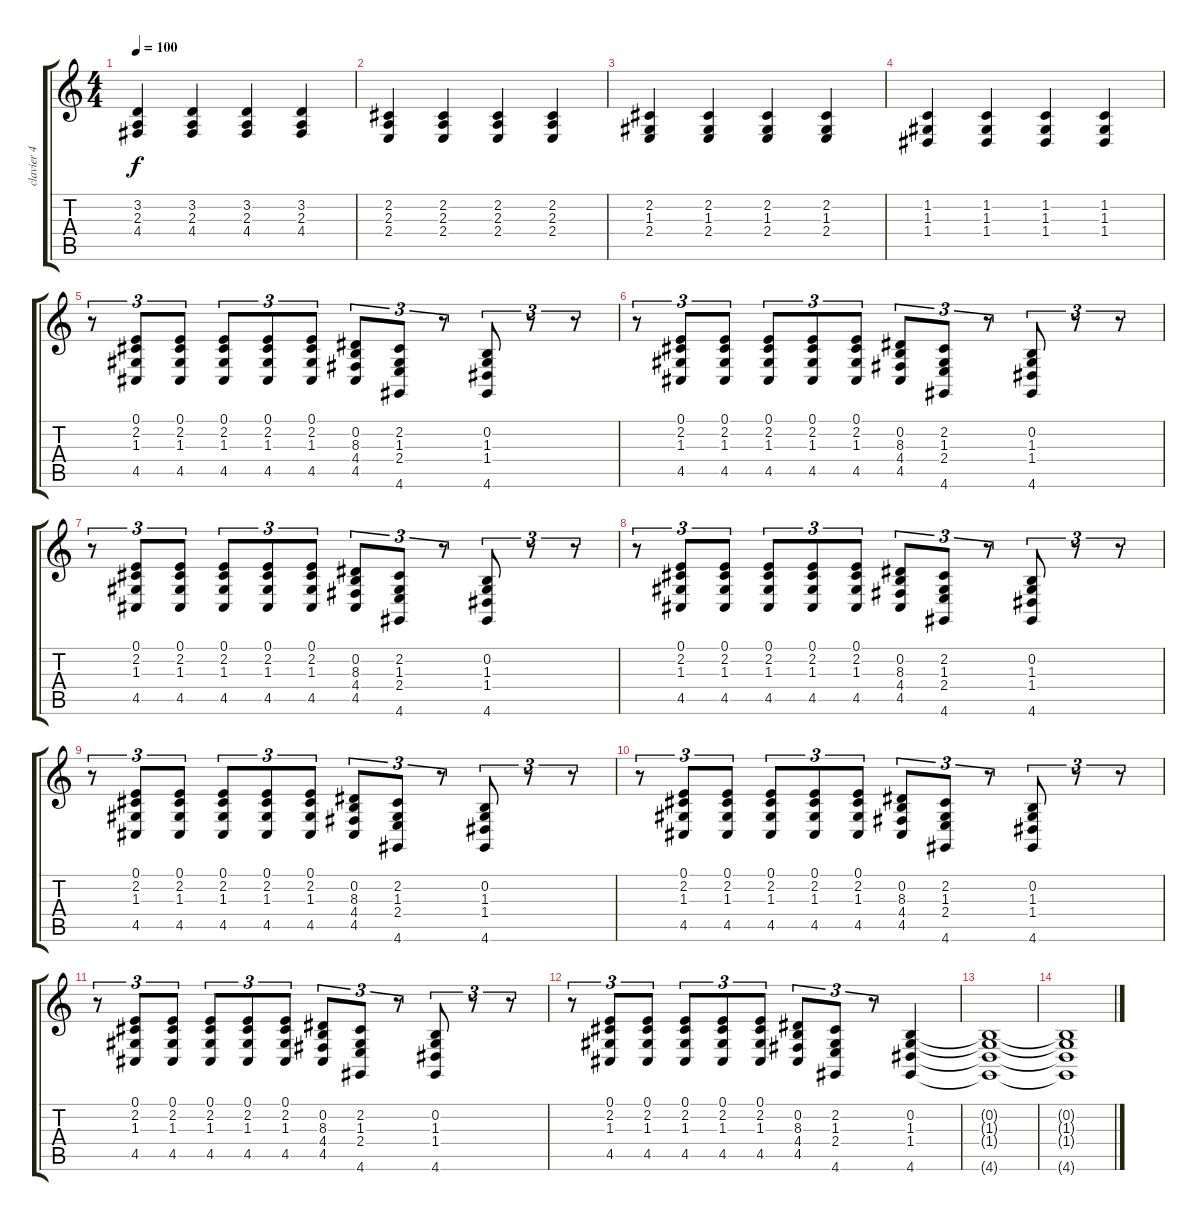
\track ("clavier 4" "clavier 4") {instrument acousticgrandpiano}
\staff {score tabs}
\tuning (E4 B3 G3 D3 A2 E2) {hide}
\ts (4 4)
\tempo 100
\clef g2
\ks c
(3.2 2.3 4.4).4{dy f} (3.2 2.3 4.4).4 (3.2 2.3 4.4).4 (3.2 2.3 4.4).4 |
(2.2 2.3 2.4).4 (2.2 2.3 2.4).4 (2.2 2.3 2.4).4 (2.2 2.3 2.4).4 |
(2.2 1.3 2.4).4 (2.2 1.3 2.4).4 (2.2 1.3 2.4).4 (2.2 1.3 2.4).4 |
(1.2 1.3 1.4).4 (1.2 1.3 1.4).4 (1.2 1.3 1.4).4 (1.2 1.3 1.4).4 |
r.8{tu (3 2)} (0.1 2.2 1.3 4.5).8{tu (3 2)} (0.1 2.2 1.3 4.5).8{tu (3 2)} (0.1 2.2 1.3 4.5).8{tu (3 2)} (0.1 2.2 1.3 4.5).8{tu (3 2)} (0.1 2.2 1.3 4.5).8{tu (3 2)} (0.2 8.3 4.4 4.5).8{tu (3 2)} (2.2 1.3 2.4 4.6).8{tu (3 2)} r.8{tu (3 2)} (0.2 1.3 1.4 4.6).8{tu (3 2)} r.8{tu (3 2)} r.8{tu (3 2)} |
r.8{tu (3 2)} (0.1 2.2 1.3 4.5).8{tu (3 2)} (0.1 2.2 1.3 4.5).8{tu (3 2)} (0.1 2.2 1.3 4.5).8{tu (3 2)} (0.1 2.2 1.3 4.5).8{tu (3 2)} (0.1 2.2 1.3 4.5).8{tu (3 2)} (0.2 8.3 4.4 4.5).8{tu (3 2)} (2.2 1.3 2.4 4.6).8{tu (3 2)} r.8{tu (3 2)} (0.2 1.3 1.4 4.6).8{tu (3 2)} r.8{tu (3 2)} r.8{tu (3 2)} |
r.8{tu (3 2)} (0.1 2.2 1.3 4.5).8{tu (3 2)} (0.1 2.2 1.3 4.5).8{tu (3 2)} (0.1 2.2 1.3 4.5).8{tu (3 2)} (0.1 2.2 1.3 4.5).8{tu (3 2)} (0.1 2.2 1.3 4.5).8{tu (3 2)} (0.2 8.3 4.4 4.5).8{tu (3 2)} (2.2 1.3 2.4 4.6).8{tu (3 2)} r.8{tu (3 2)} (0.2 1.3 1.4 4.6).8{tu (3 2)} r.8{tu (3 2)} r.8{tu (3 2)} |
r.8{tu (3 2)} (0.1 2.2 1.3 4.5).8{tu (3 2)} (0.1 2.2 1.3 4.5).8{tu (3 2)} (0.1 2.2 1.3 4.5).8{tu (3 2)} (0.1 2.2 1.3 4.5).8{tu (3 2)} (0.1 2.2 1.3 4.5).8{tu (3 2)} (0.2 8.3 4.4 4.5).8{tu (3 2)} (2.2 1.3 2.4 4.6).8{tu (3 2)} r.8{tu (3 2)} (0.2 1.3 1.4 4.6).8{tu (3 2)} r.8{tu (3 2)} r.8{tu (3 2)} |
r.8{tu (3 2)} (0.1 2.2 1.3 4.5).8{tu (3 2)} (0.1 2.2 1.3 4.5).8{tu (3 2)} (0.1 2.2 1.3 4.5).8{tu (3 2)} (0.1 2.2 1.3 4.5).8{tu (3 2)} (0.1 2.2 1.3 4.5).8{tu (3 2)} (0.2 8.3 4.4 4.5).8{tu (3 2)} (2.2 1.3 2.4 4.6).8{tu (3 2)} r.8{tu (3 2)} (0.2 1.3 1.4 4.6).8{tu (3 2)} r.8{tu (3 2)} r.8{tu (3 2)} |
r.8{tu (3 2)} (0.1 2.2 1.3 4.5).8{tu (3 2)} (0.1 2.2 1.3 4.5).8{tu (3 2)} (0.1 2.2 1.3 4.5).8{tu (3 2)} (0.1 2.2 1.3 4.5).8{tu (3 2)} (0.1 2.2 1.3 4.5).8{tu (3 2)} (0.2 8.3 4.4 4.5).8{tu (3 2)} (2.2 1.3 2.4 4.6).8{tu (3 2)} r.8{tu (3 2)} (0.2 1.3 1.4 4.6).8{tu (3 2)} r.8{tu (3 2)} r.8{tu (3 2)} |
r.8{tu (3 2)} (0.1 2.2 1.3 4.5).8{tu (3 2)} (0.1 2.2 1.3 4.5).8{tu (3 2)} (0.1 2.2 1.3 4.5).8{tu (3 2)} (0.1 2.2 1.3 4.5).8{tu (3 2)} (0.1 2.2 1.3 4.5).8{tu (3 2)} (0.2 8.3 4.4 4.5).8{tu (3 2)} (2.2 1.3 2.4 4.6).8{tu (3 2)} r.8{tu (3 2)} (0.2 1.3 1.4 4.6).8{tu (3 2)} r.8{tu (3 2)} r.8{tu (3 2)} |
r.8{tu (3 2)} (0.1 2.2 1.3 4.5).8{tu (3 2)} (0.1 2.2 1.3 4.5).8{tu (3 2)} (0.1 2.2 1.3 4.5).8{tu (3 2)} (0.1 2.2 1.3 4.5).8{tu (3 2)} (0.1 2.2 1.3 4.5).8{tu (3 2)} (0.2 8.3 4.4 4.5).8{tu (3 2)} (2.2 1.3 2.4 4.6).8{tu (3 2)} r.8{tu (3 2)} (0.2 1.3 1.4 4.6).4 |
(0.2{t} 1.3{t} 1.4{t} 4.6{t}).1 |
(0.2{t} 1.3{t} 1.4{t} 4.6{t}).1
